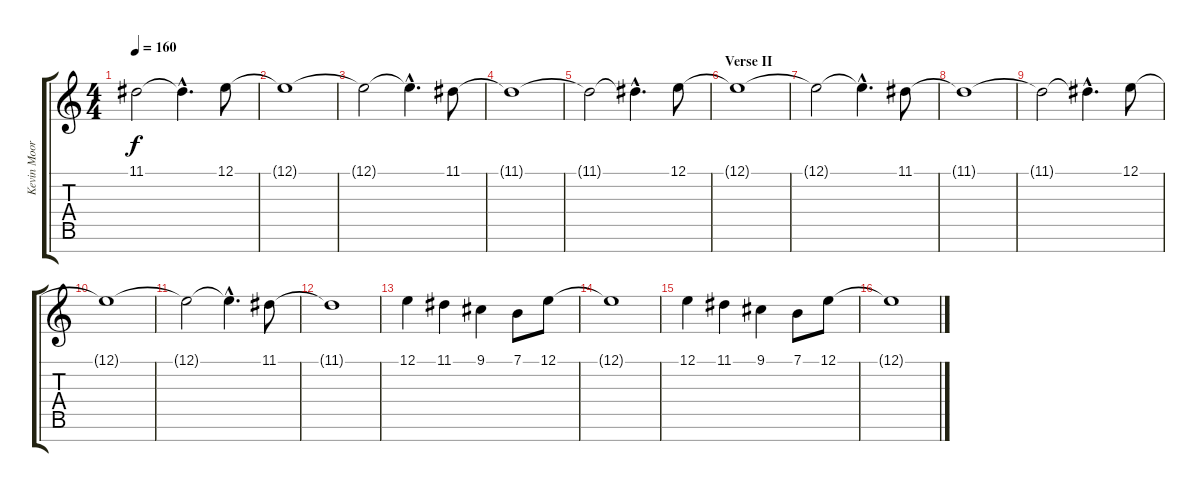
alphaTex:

\track ("Kevin Moore Lead Keyboard" "Kevin Moor") {instrument lead2sawtooth}
\staff {score tabs}
\tuning (E4 B3 G3 D3 A2 E2 B1) {hide}
\ts (4 4)
\tempo 160
\clef g2
\ks c
11.1{t}.2{dy f} 11.1{hac t}.4{d} 12.1.8 |
12.1{t}.1 |
12.1{t}.2 12.1{hac t}.4{d} 11.1.8 |
11.1{t}.1 |
11.1{t}.2 11.1{hac t}.4{d} 12.1.8 |
\section ("" "Verse II")
12.1{t}.1 |
12.1{t}.2 12.1{hac t}.4{d} 11.1.8 |
11.1{t}.1 |
11.1{t}.2 11.1{hac t}.4{d} 12.1.8 |
12.1{t}.1 |
12.1{t}.2 12.1{hac t}.4{d} 11.1.8 |
11.1{t}.1 |
12.1.4 11.1.4 9.1.4 7.1.8 12.1.8 |
12.1{t}.1 |
12.1.4 11.1.4 9.1.4 7.1.8 12.1.8 |
12.1{t}.1
